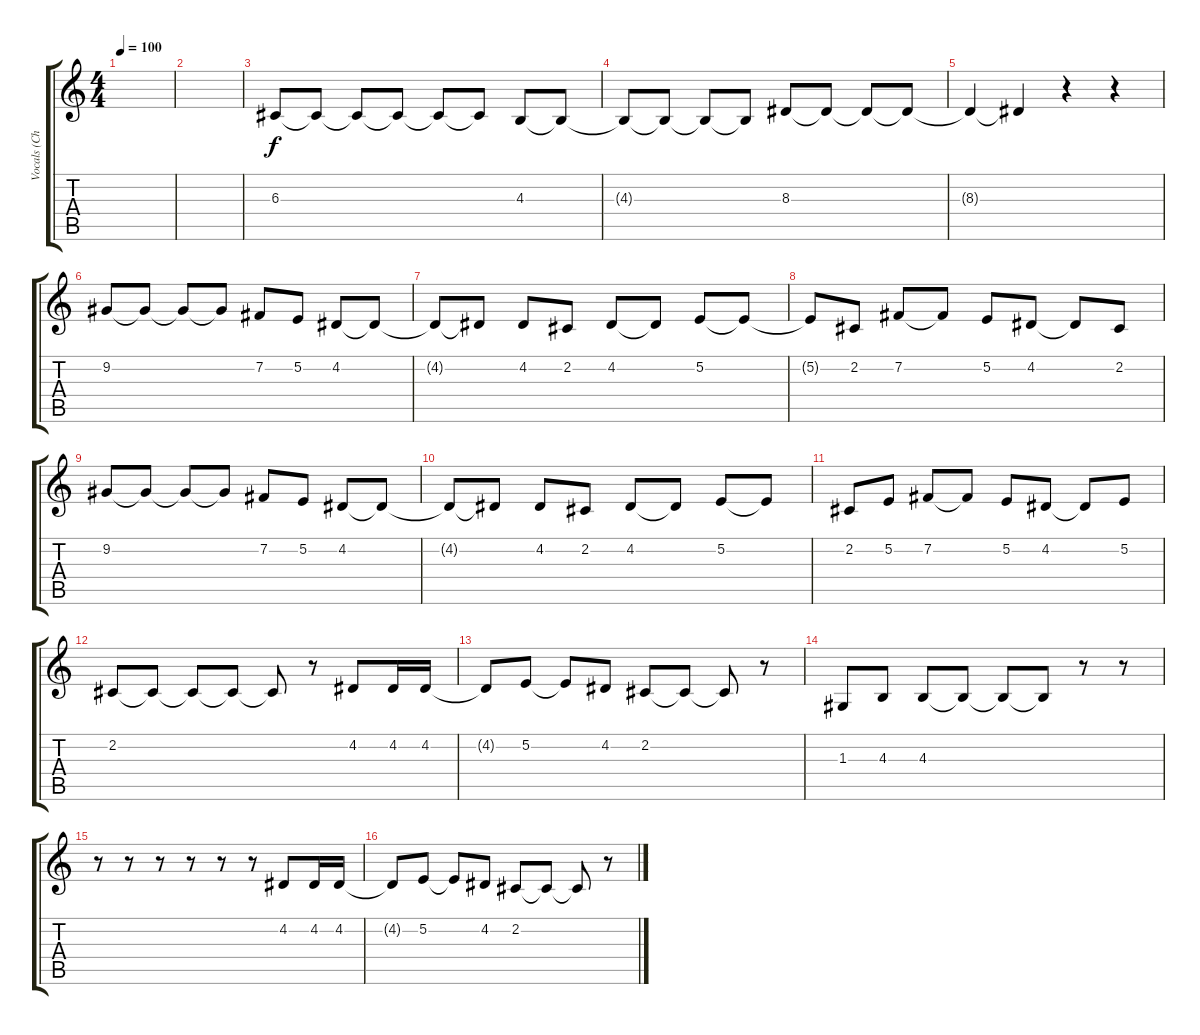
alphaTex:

\track ("Vocals (Chester)" "Vocals (Ch") {instrument oboe}
\staff {score tabs}
\tuning (E4 B3 G3 D3 A2 E2) {hide}
\ts (4 4)
\tempo 100
\clef g2
\ks c
|
|
6.3.8 6.3{t}.8 6.3{t}.8 6.3{t}.8 6.3{t}.8 6.3{t}.8 4.3.8 4.3{t}.8 |
4.3{t}.8 4.3{t}.8 4.3{t}.8 4.3{t}.8 8.3.8 8.3{t}.8 8.3{t}.8 8.3{t}.8 |
8.3{t}.4 8.3{t}.4 r.4 r.4 |
9.2.8{volume 16} 9.2{t}.8 9.2{t}.8 9.2{t}.8 7.2.8 5.2.8 4.2.8 4.2{t}.8 |
4.2{t}.8 4.2{t}.8 4.2.8 2.2.8 4.2.8 4.2{t}.8 5.2.8 5.2{t}.8 |
5.2{t}.8 2.2.8 7.2.8 7.2{t}.8 5.2.8 4.2.8 4.2{t}.8 2.2.8 |
9.2.8{volume 16} 9.2{t}.8 9.2{t}.8 9.2{t}.8 7.2.8 5.2.8 4.2.8 4.2{t}.8 |
4.2{t}.8 4.2{t}.8 4.2.8 2.2.8 4.2.8 4.2{t}.8 5.2.8 5.2{t}.8 |
2.2.8 5.2.8 7.2.8 7.2{t}.8 5.2.8 4.2.8 4.2{t}.8 5.2.8 |
2.2.8 2.2{t}.8 2.2{t}.8 2.2{t}.8 2.2{t}.8 r.8 4.2.8 4.2.16 4.2.16 |
4.2{t}.8 5.2.8 5.2{t}.8 4.2.8 2.2.8 2.2{t}.8 2.2{t}.8 r.8 |
1.3.8 4.3.8 4.3.8 4.3{t}.8 4.3{t}.8 4.3{t}.8 r.8 r.8 |
r.8 r.8 r.8 r.8 r.8 r.8 4.2.8 4.2.16 4.2.16 |
4.2{t}.8 5.2.8 5.2{t}.8 4.2.8 2.2.8 2.2{t}.8 2.2{t}.8 r.8
